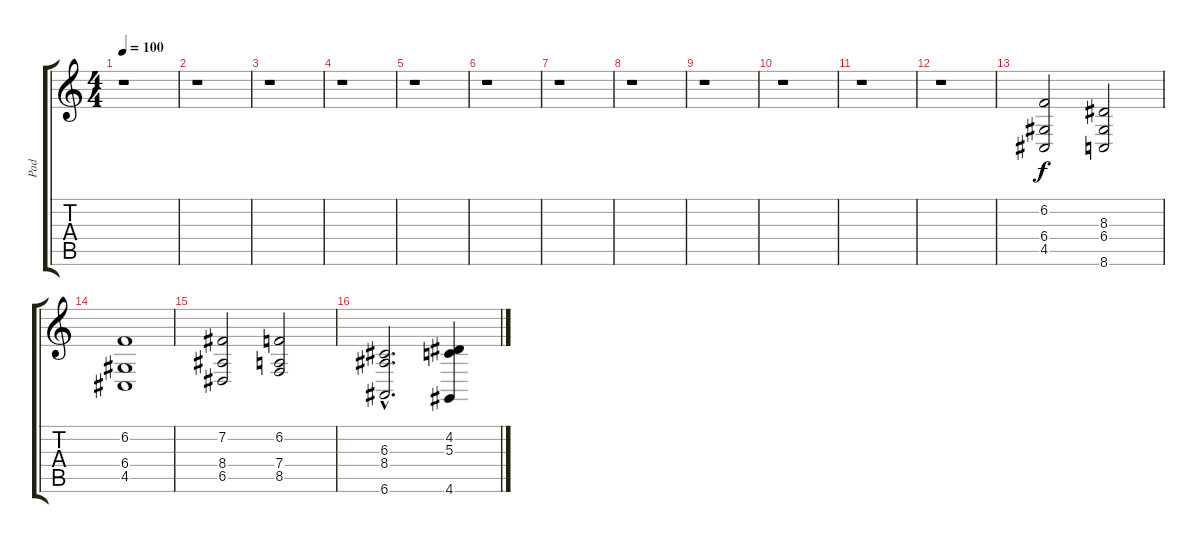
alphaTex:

\track ("Pad" "Pad") {instrument pad2warm}
\staff {score tabs}
\tuning (E4 B3 G3 D3 A2 E2) {hide}
\ts (4 4)
\tempo 100
\clef g2
\ks c
r.1{dy f} |
r.1 |
r.1 |
r.1 |
r.1 |
r.1 |
r.1 |
r.1 |
r.1 |
r.1 |
r.1 |
r.1 |
(6.2 6.4 4.5).2 (8.3 6.4 8.6).2 |
(6.2 6.4 4.5).1 |
(7.2 8.4 6.5).2 (6.2 7.4 8.5).2 |
(6.3{hac} 8.4{hac} 6.6{hac}).2{d} (4.2 5.3 4.6).4
